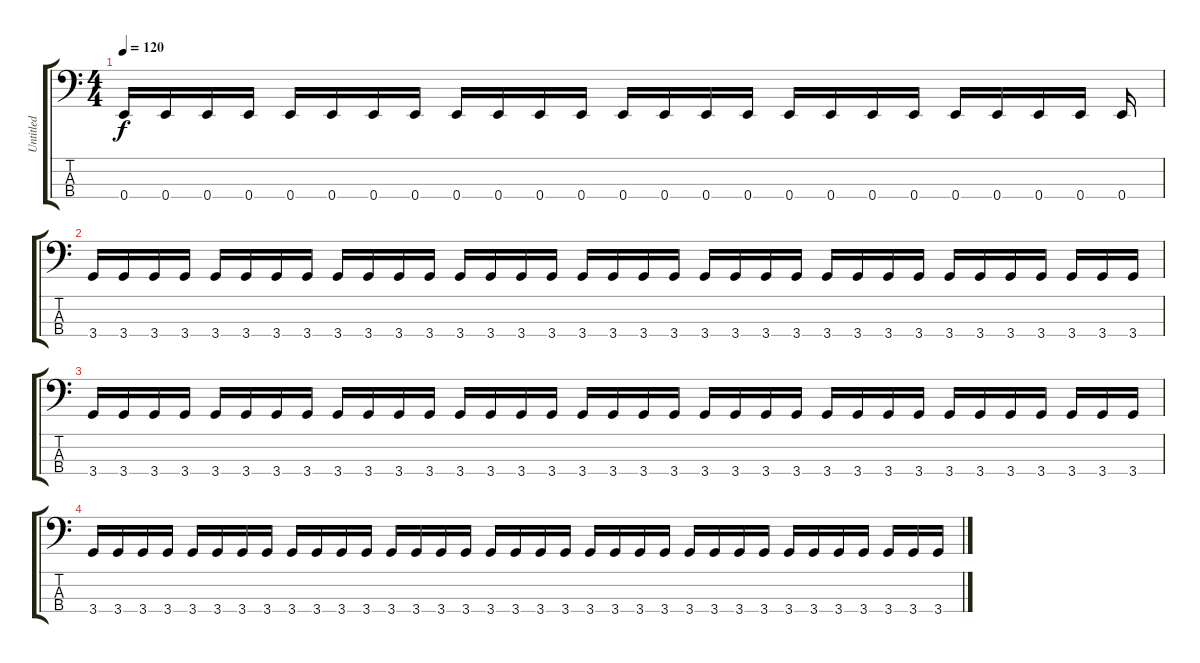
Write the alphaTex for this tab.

\track ("Untitled" "Untitled") {instrument electricbassfinger}
\staff {score tabs}
\tuning (G2 D2 A1 E1) {hide}
\ts (4 4)
\tempo 120
\clef f4
\ks c
0.4.16{dy f instrument electricbassfinger} 0.4.16 0.4.16 0.4.16 0.4.16 0.4.16 0.4.16 0.4.16 0.4.16 0.4.16 0.4.16 0.4.16 0.4.16 0.4.16 0.4.16 0.4.16 0.4.16 0.4.16 0.4.16 0.4.16 0.4.16 0.4.16 0.4.16 0.4.16 0.4.16 |
3.4.16 3.4.16 3.4.16 3.4.16 3.4.16 3.4.16 3.4.16 3.4.16 3.4.16 3.4.16 3.4.16 3.4.16 3.4.16 3.4.16 3.4.16 3.4.16 3.4.16 3.4.16 3.4.16 3.4.16 3.4.16 3.4.16 3.4.16 3.4.16 3.4.16 3.4.16 3.4.16 3.4.16 3.4.16 3.4.16 3.4.16 3.4.16 3.4.16 3.4.16 3.4.16 |
3.4.16 3.4.16 3.4.16 3.4.16 3.4.16 3.4.16 3.4.16 3.4.16 3.4.16 3.4.16 3.4.16 3.4.16 3.4.16 3.4.16 3.4.16 3.4.16 3.4.16 3.4.16 3.4.16 3.4.16 3.4.16 3.4.16 3.4.16 3.4.16 3.4.16 3.4.16 3.4.16 3.4.16 3.4.16 3.4.16 3.4.16 3.4.16 3.4.16 3.4.16 3.4.16 |
3.4.16 3.4.16 3.4.16 3.4.16 3.4.16 3.4.16 3.4.16 3.4.16 3.4.16 3.4.16 3.4.16 3.4.16 3.4.16 3.4.16 3.4.16 3.4.16 3.4.16 3.4.16 3.4.16 3.4.16 3.4.16 3.4.16 3.4.16 3.4.16 3.4.16 3.4.16 3.4.16 3.4.16 3.4.16 3.4.16 3.4.16 3.4.16 3.4.16 3.4.16 3.4.16
